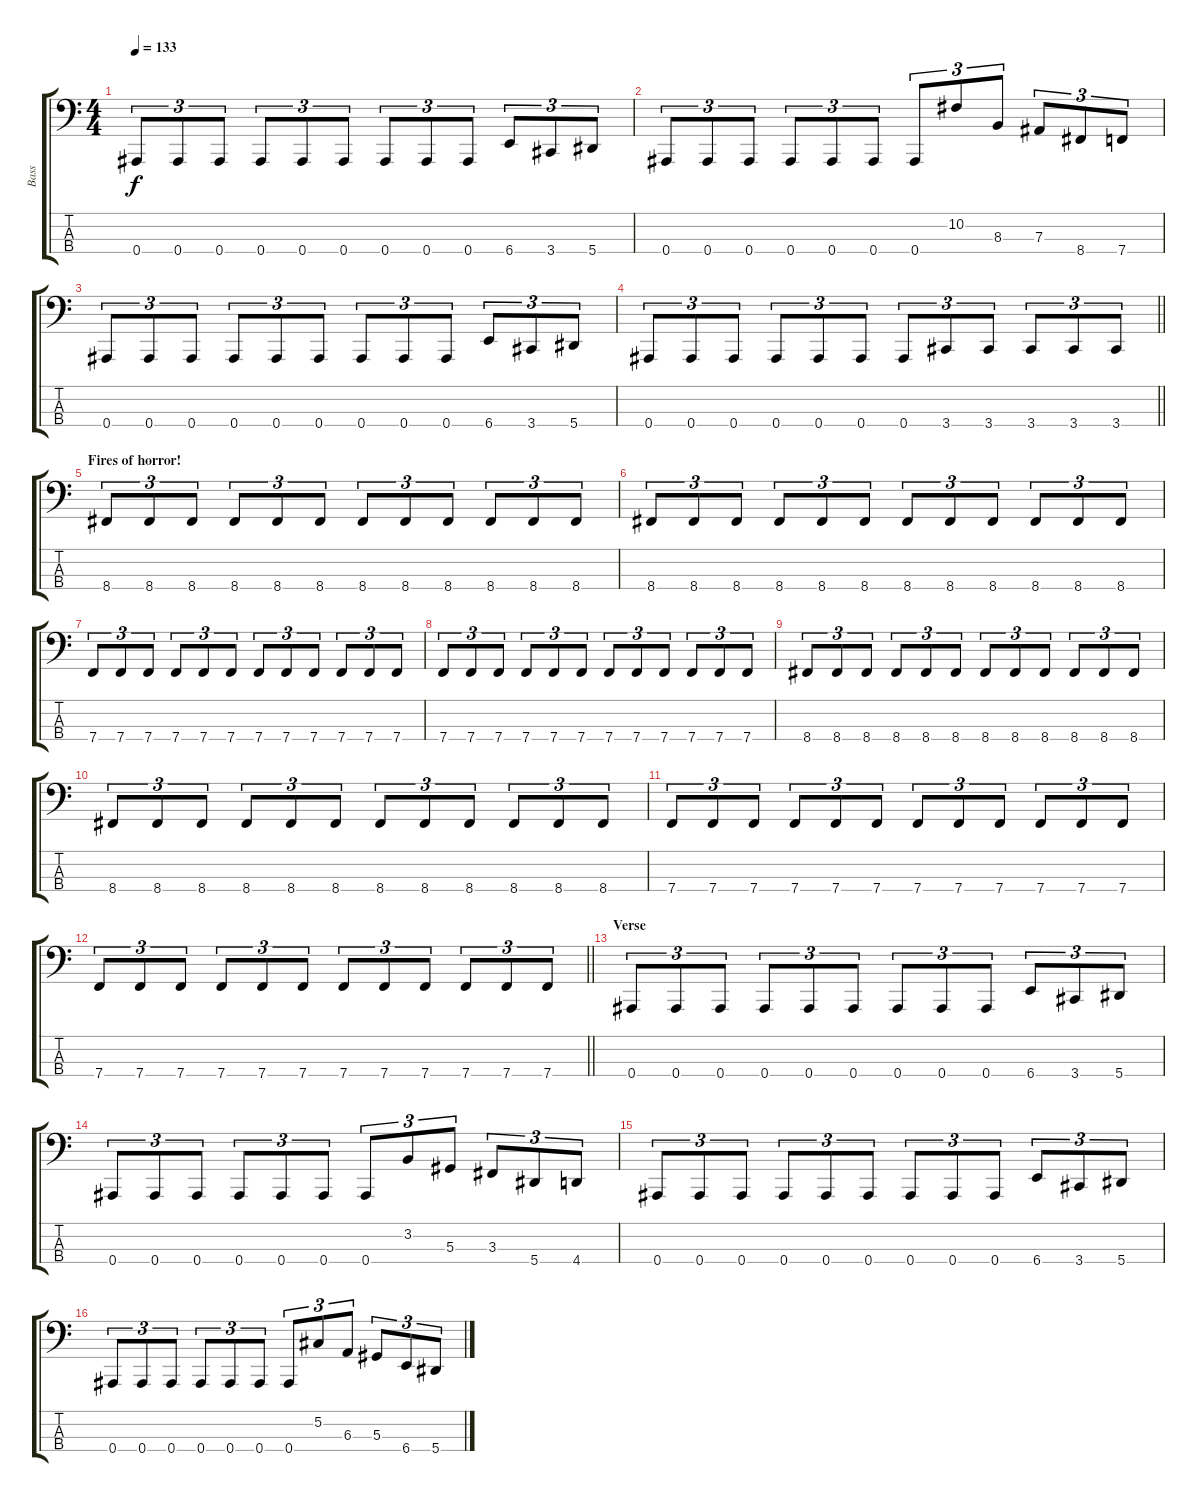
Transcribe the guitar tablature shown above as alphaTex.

\track ("Bass" "Bass") {instrument electricbassfinger}
\staff {score tabs}
\tuning (Db2 Ab1 Eb1 Bb0) {hide}
\ts (4 4)
\tempo 133
\clef f4
\ks c
0.4.8{tu (3 2) dy f} 0.4.8{tu (3 2)} 0.4.8{tu (3 2)} 0.4.8{tu (3 2)} 0.4.8{tu (3 2)} 0.4.8{tu (3 2)} 0.4.8{tu (3 2)} 0.4.8{tu (3 2)} 0.4.8{tu (3 2)} 6.4.8{tu (3 2)} 3.4.8{tu (3 2)} 5.4.8{tu (3 2)} |
0.4.8{tu (3 2)} 0.4.8{tu (3 2)} 0.4.8{tu (3 2)} 0.4.8{tu (3 2)} 0.4.8{tu (3 2)} 0.4.8{tu (3 2)} 0.4.8{tu (3 2)} 10.2.8{tu (3 2)} 8.3.8{tu (3 2)} 7.3.8{tu (3 2)} 8.4.8{tu (3 2)} 7.4.8{tu (3 2)} |
0.4.8{tu (3 2)} 0.4.8{tu (3 2)} 0.4.8{tu (3 2)} 0.4.8{tu (3 2)} 0.4.8{tu (3 2)} 0.4.8{tu (3 2)} 0.4.8{tu (3 2)} 0.4.8{tu (3 2)} 0.4.8{tu (3 2)} 6.4.8{tu (3 2)} 3.4.8{tu (3 2)} 5.4.8{tu (3 2)} |
\barLineRight lightlight
0.4.8{tu (3 2)} 0.4.8{tu (3 2)} 0.4.8{tu (3 2)} 0.4.8{tu (3 2)} 0.4.8{tu (3 2)} 0.4.8{tu (3 2)} 0.4.8{tu (3 2)} 3.4.8{tu (3 2)} 3.4.8{tu (3 2)} 3.4.8{tu (3 2)} 3.4.8{tu (3 2)} 3.4.8{tu (3 2)} |
\section ("" "Fires of horror!")
8.4.8{tu (3 2)} 8.4.8{tu (3 2)} 8.4.8{tu (3 2)} 8.4.8{tu (3 2)} 8.4.8{tu (3 2)} 8.4.8{tu (3 2)} 8.4.8{tu (3 2)} 8.4.8{tu (3 2)} 8.4.8{tu (3 2)} 8.4.8{tu (3 2)} 8.4.8{tu (3 2)} 8.4.8{tu (3 2)} |
8.4.8{tu (3 2)} 8.4.8{tu (3 2)} 8.4.8{tu (3 2)} 8.4.8{tu (3 2)} 8.4.8{tu (3 2)} 8.4.8{tu (3 2)} 8.4.8{tu (3 2)} 8.4.8{tu (3 2)} 8.4.8{tu (3 2)} 8.4.8{tu (3 2)} 8.4.8{tu (3 2)} 8.4.8{tu (3 2)} |
7.4.8{tu (3 2)} 7.4.8{tu (3 2)} 7.4.8{tu (3 2)} 7.4.8{tu (3 2)} 7.4.8{tu (3 2)} 7.4.8{tu (3 2)} 7.4.8{tu (3 2)} 7.4.8{tu (3 2)} 7.4.8{tu (3 2)} 7.4.8{tu (3 2)} 7.4.8{tu (3 2)} 7.4.8{tu (3 2)} |
7.4.8{tu (3 2)} 7.4.8{tu (3 2)} 7.4.8{tu (3 2)} 7.4.8{tu (3 2)} 7.4.8{tu (3 2)} 7.4.8{tu (3 2)} 7.4.8{tu (3 2)} 7.4.8{tu (3 2)} 7.4.8{tu (3 2)} 7.4.8{tu (3 2)} 7.4.8{tu (3 2)} 7.4.8{tu (3 2)} |
8.4.8{tu (3 2)} 8.4.8{tu (3 2)} 8.4.8{tu (3 2)} 8.4.8{tu (3 2)} 8.4.8{tu (3 2)} 8.4.8{tu (3 2)} 8.4.8{tu (3 2)} 8.4.8{tu (3 2)} 8.4.8{tu (3 2)} 8.4.8{tu (3 2)} 8.4.8{tu (3 2)} 8.4.8{tu (3 2)} |
8.4.8{tu (3 2)} 8.4.8{tu (3 2)} 8.4.8{tu (3 2)} 8.4.8{tu (3 2)} 8.4.8{tu (3 2)} 8.4.8{tu (3 2)} 8.4.8{tu (3 2)} 8.4.8{tu (3 2)} 8.4.8{tu (3 2)} 8.4.8{tu (3 2)} 8.4.8{tu (3 2)} 8.4.8{tu (3 2)} |
7.4.8{tu (3 2)} 7.4.8{tu (3 2)} 7.4.8{tu (3 2)} 7.4.8{tu (3 2)} 7.4.8{tu (3 2)} 7.4.8{tu (3 2)} 7.4.8{tu (3 2)} 7.4.8{tu (3 2)} 7.4.8{tu (3 2)} 7.4.8{tu (3 2)} 7.4.8{tu (3 2)} 7.4.8{tu (3 2)} |
\barLineRight lightlight
7.4.8{tu (3 2)} 7.4.8{tu (3 2)} 7.4.8{tu (3 2)} 7.4.8{tu (3 2)} 7.4.8{tu (3 2)} 7.4.8{tu (3 2)} 7.4.8{tu (3 2)} 7.4.8{tu (3 2)} 7.4.8{tu (3 2)} 7.4.8{tu (3 2)} 7.4.8{tu (3 2)} 7.4.8{tu (3 2)} |
\section ("" "Verse")
0.4.8{tu (3 2)} 0.4.8{tu (3 2)} 0.4.8{tu (3 2)} 0.4.8{tu (3 2)} 0.4.8{tu (3 2)} 0.4.8{tu (3 2)} 0.4.8{tu (3 2)} 0.4.8{tu (3 2)} 0.4.8{tu (3 2)} 6.4.8{tu (3 2)} 3.4.8{tu (3 2)} 5.4.8{tu (3 2)} |
0.4.8{tu (3 2)} 0.4.8{tu (3 2)} 0.4.8{tu (3 2)} 0.4.8{tu (3 2)} 0.4.8{tu (3 2)} 0.4.8{tu (3 2)} 0.4.8{tu (3 2)} 3.2.8{tu (3 2)} 5.3.8{tu (3 2)} 3.3.8{tu (3 2)} 5.4.8{tu (3 2)} 4.4.8{tu (3 2)} |
0.4.8{tu (3 2)} 0.4.8{tu (3 2)} 0.4.8{tu (3 2)} 0.4.8{tu (3 2)} 0.4.8{tu (3 2)} 0.4.8{tu (3 2)} 0.4.8{tu (3 2)} 0.4.8{tu (3 2)} 0.4.8{tu (3 2)} 6.4.8{tu (3 2)} 3.4.8{tu (3 2)} 5.4.8{tu (3 2)} |
0.4.8{tu (3 2)} 0.4.8{tu (3 2)} 0.4.8{tu (3 2)} 0.4.8{tu (3 2)} 0.4.8{tu (3 2)} 0.4.8{tu (3 2)} 0.4.8{tu (3 2)} 5.2.8{tu (3 2)} 6.3.8{tu (3 2)} 5.3.8{tu (3 2)} 6.4.8{tu (3 2)} 5.4.8{tu (3 2)}
